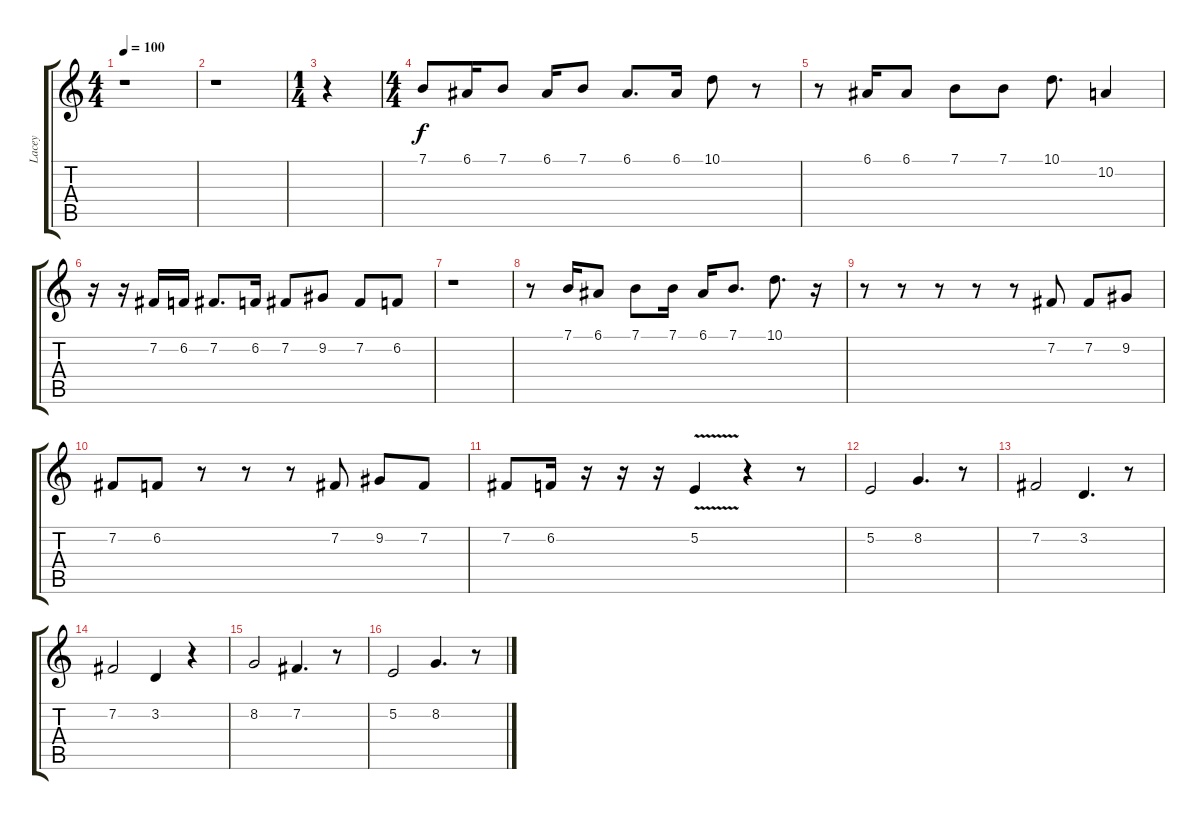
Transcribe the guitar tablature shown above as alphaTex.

\track ("Lacey" "Lacey") {instrument clarinet}
\staff {score tabs}
\tuning (E4 B3 G3 D3 A2 E2) {hide}
\ts (4 4)
\tempo 100
\clef g2
\ks c
r.1{dy f} |
r.1 |
\ts (1 4)
r.4 |
\ts (4 4)
7.1.8 6.1.16 7.1.8 6.1.16 7.1.8 6.1.8{d} 6.1.16 10.1.8 r.8 |
r.8 6.1.16 6.1.8 7.1.8 7.1.8 10.1.8{d} 10.2.4 |
r.16 r.16 7.2.16 6.2.16 7.2.8{d} 6.2.16 7.2.8 9.2.8 7.2.8 6.2.8 |
r.1 |
r.8 7.1.16 6.1.8 7.1.8 7.1.16 6.1.16 7.1.8{d} 10.1.8{d} r.16 |
r.8 r.8 r.8 r.8 r.8 7.2.8 7.2.8 9.2.8 |
7.2.8 6.2.8 r.8 r.8 r.8 7.2.8 9.2.8 7.2.8 |
7.2.8 6.2.16 r.16 r.16 r.16 5.2{v}.4 r.4 r.8 |
5.2.2 8.2.4{d} r.8 |
7.2.2 3.2.4{d} r.8 |
7.2.2 3.2.4 r.4 |
8.2.2 7.2.4{d} r.8 |
5.2.2 8.2.4{d} r.8
